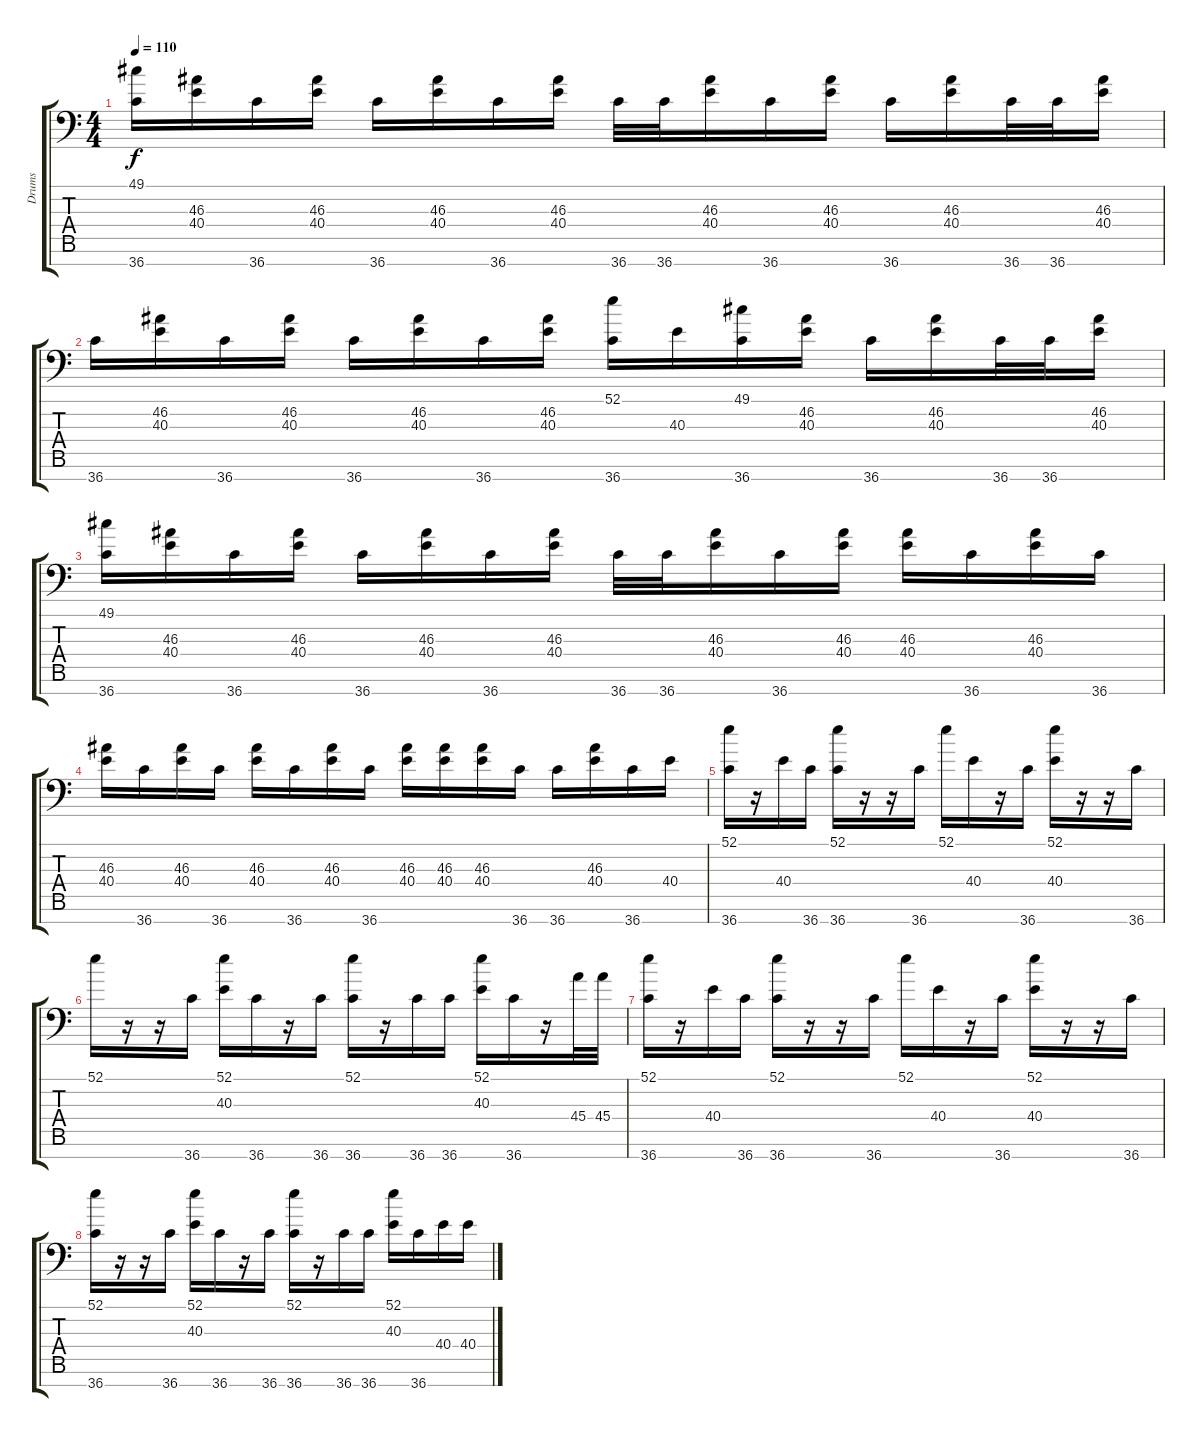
\track ("Drums" "Drums") {instrument acousticgrandpiano}
\staff {score tabs}
\tuning (C-1 C-1 C-1 C-1 C-1 C-1 C-1) {hide}
\ts (4 4)
\tempo 110
\clef f4
\ks c
(49.1 36.7).16{dy f} (46.3 40.4).16 36.7.16 (46.3 40.4).16 36.7.16 (46.3 40.4).16 36.7.16 (46.3 40.4).16 36.7.32 36.7.32 (46.3 40.4).16 36.7.16 (46.3 40.4).16 36.7.16 (46.3 40.4).16 36.7.32 36.7.32 (46.3 40.4).16 |
36.7.16 (46.2 40.3).16 36.7.16 (46.2 40.3).16 36.7.16 (46.2 40.3).16 36.7.16 (46.2 40.3).16 (52.1 36.7).16 40.3.16 (49.1 36.7).16 (46.2 40.3).16 36.7.16 (46.2 40.3).16 36.7.32 36.7.32 (46.2 40.3).16 |
(49.1 36.7).16 (46.3 40.4).16 36.7.16 (46.3 40.4).16 36.7.16 (46.3 40.4).16 36.7.16 (46.3 40.4).16 36.7.32 36.7.32 (46.3 40.4).16 36.7.16 (46.3 40.4).16 (46.3 40.4).16 36.7.16 (46.3 40.4).16 36.7.16 |
(46.3 40.4).16 36.7.16 (46.3 40.4).16 36.7.16 (46.3 40.4).16 36.7.16 (46.3 40.4).16 36.7.16 (46.3 40.4).16 (46.3 40.4).16 (46.3 40.4).16 36.7.16 36.7.16 (46.3 40.4).16 36.7.16 40.4.16 |
(52.1 36.7).16 r.16 40.4.16 36.7.16 (52.1 36.7).16 r.16 r.16 36.7.16 52.1.16 40.4.16 r.16 36.7.16 (52.1 40.4).16 r.16 r.16 36.7.16 |
52.1.16 r.16 r.16 36.7.16 (52.1 40.3).16 36.7.16 r.16 36.7.16 (52.1 36.7).16 r.16 36.7.16 36.7.16 (52.1 40.3).16 36.7.16 r.16 45.4.32 45.4.32 |
(52.1 36.7).16 r.16 40.4.16 36.7.16 (52.1 36.7).16 r.16 r.16 36.7.16 52.1.16 40.4.16 r.16 36.7.16 (52.1 40.4).16 r.16 r.16 36.7.16 |
(52.1 36.7).16 r.16 r.16 36.7.16 (52.1 40.3).16 36.7.16 r.16 36.7.16 (52.1 36.7).16 r.16 36.7.16 36.7.16 (52.1 40.3).16 36.7.16 40.4.16 40.4.16
